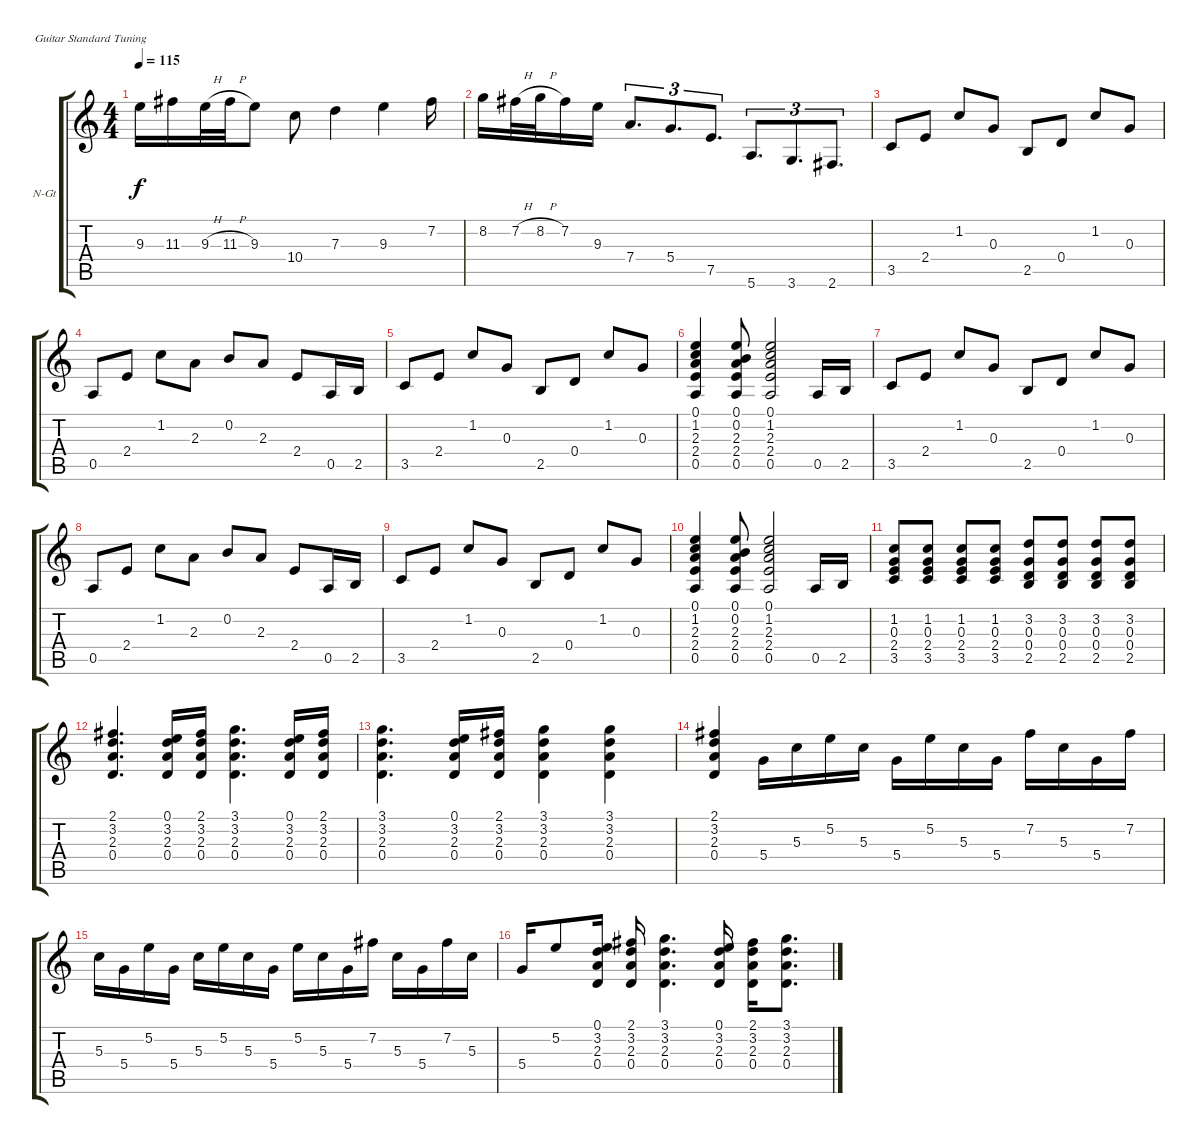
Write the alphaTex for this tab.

\bracketExtendMode groupsimilarinstruments
\firstSystemTrackNameOrientation horizontal
\otherSystemsTrackNameOrientation horizontal
\track ("Rodrigo" "N-Gt") {instrument acousticguitarnylon}
\staff {score tabs}
\tuning (E4 B3 G3 D3 A2 E2)
\ts (4 4)
\tempo 115
\clef g2
\ks c
9.3.16{dy f} 11.3.16 9.3{h}.32 11.3{h}.32 9.3.8 10.4.8 7.3.4 9.3.4 7.2.16 |
8.2.16 7.2{h}.32 8.2{h}.32 7.2.16 9.3.16 7.4.8{d tu (3 2)} 5.4.8{d tu (3 2)} 7.5.8{d tu (3 2)} 5.6.8{d tu (3 2)} 3.6.8{d tu (3 2)} 2.6.8{d tu (3 2)} |
3.5.8 2.4.8 1.2.8 0.3.8 2.5.8 0.4.8 1.2.8 0.3.8 |
0.5.8 2.4.8 1.2.8 2.3.8 0.2.8 2.3.8 2.4.8 0.5.16 2.5.16 |
3.5.8 2.4.8 1.2.8 0.3.8 2.5.8 0.4.8 1.2.8 0.3.8 |
(0.1 1.2 2.3 2.4 0.5).4 (0.1 0.2 2.3 2.4 0.5).8 (0.1 1.2 2.3 2.4 0.5).2 0.5.16 2.5.16 |
3.5.8 2.4.8 1.2.8 0.3.8 2.5.8 0.4.8 1.2.8 0.3.8 |
0.5.8 2.4.8 1.2.8 2.3.8 0.2.8 2.3.8 2.4.8 0.5.16 2.5.16 |
3.5.8 2.4.8 1.2.8 0.3.8 2.5.8 0.4.8 1.2.8 0.3.8 |
(0.1 1.2 2.3 2.4 0.5).4 (0.1 0.2 2.3 2.4 0.5).8 (0.1 1.2 2.3 2.4 0.5).2 0.5.16 2.5.16 |
(1.2 0.3 2.4 3.5).8 (1.2 0.3 2.4 3.5).8 (1.2 0.3 2.4 3.5).8 (1.2 0.3 2.4 3.5).8 (3.2 0.3 0.4 2.5).8 (3.2 0.3 0.4 2.5).8 (3.2 0.3 0.4 2.5).8 (3.2 0.3 0.4 2.5).8 |
(2.1 3.2 2.3 0.4).4{d} (0.1 3.2 2.3 0.4).16 (2.1 3.2 2.3 0.4).16 (3.1 3.2 2.3 0.4).4{d} (0.1 3.2 2.3 0.4).16 (2.1 3.2 2.3 0.4).16 |
(3.1 3.2 2.3 0.4).4{d} (0.1 3.2 2.3 0.4).16 (2.1 3.2 2.3 0.4).16 (3.1 3.2 2.3 0.4).4 (3.1 3.2 2.3 0.4).4 |
(2.1 3.2 2.3 0.4).4 5.4.16 5.3.16 5.2.16 5.3.16 5.4.16 5.2.16 5.3.16 5.4.16 7.2.16 5.3.16 5.4.16 7.2.16 |
5.3.16 5.4.16 5.2.16 5.4.16 5.3.16 5.2.16 5.3.16 5.4.16 5.2.16 5.3.16 5.4.16 7.2.16 5.3.16 5.4.16 7.2.16 5.3.16 |
5.4.16 5.2.8 (0.1 3.2 2.3 0.4).16 (2.1 3.2 2.3 0.4).16 (3.1 3.2 2.3 0.4).4{d} (0.1 3.2 2.3 0.4).16 (2.1 3.2 2.3 0.4).16 (3.1 3.2 2.3 0.4).8{d}
